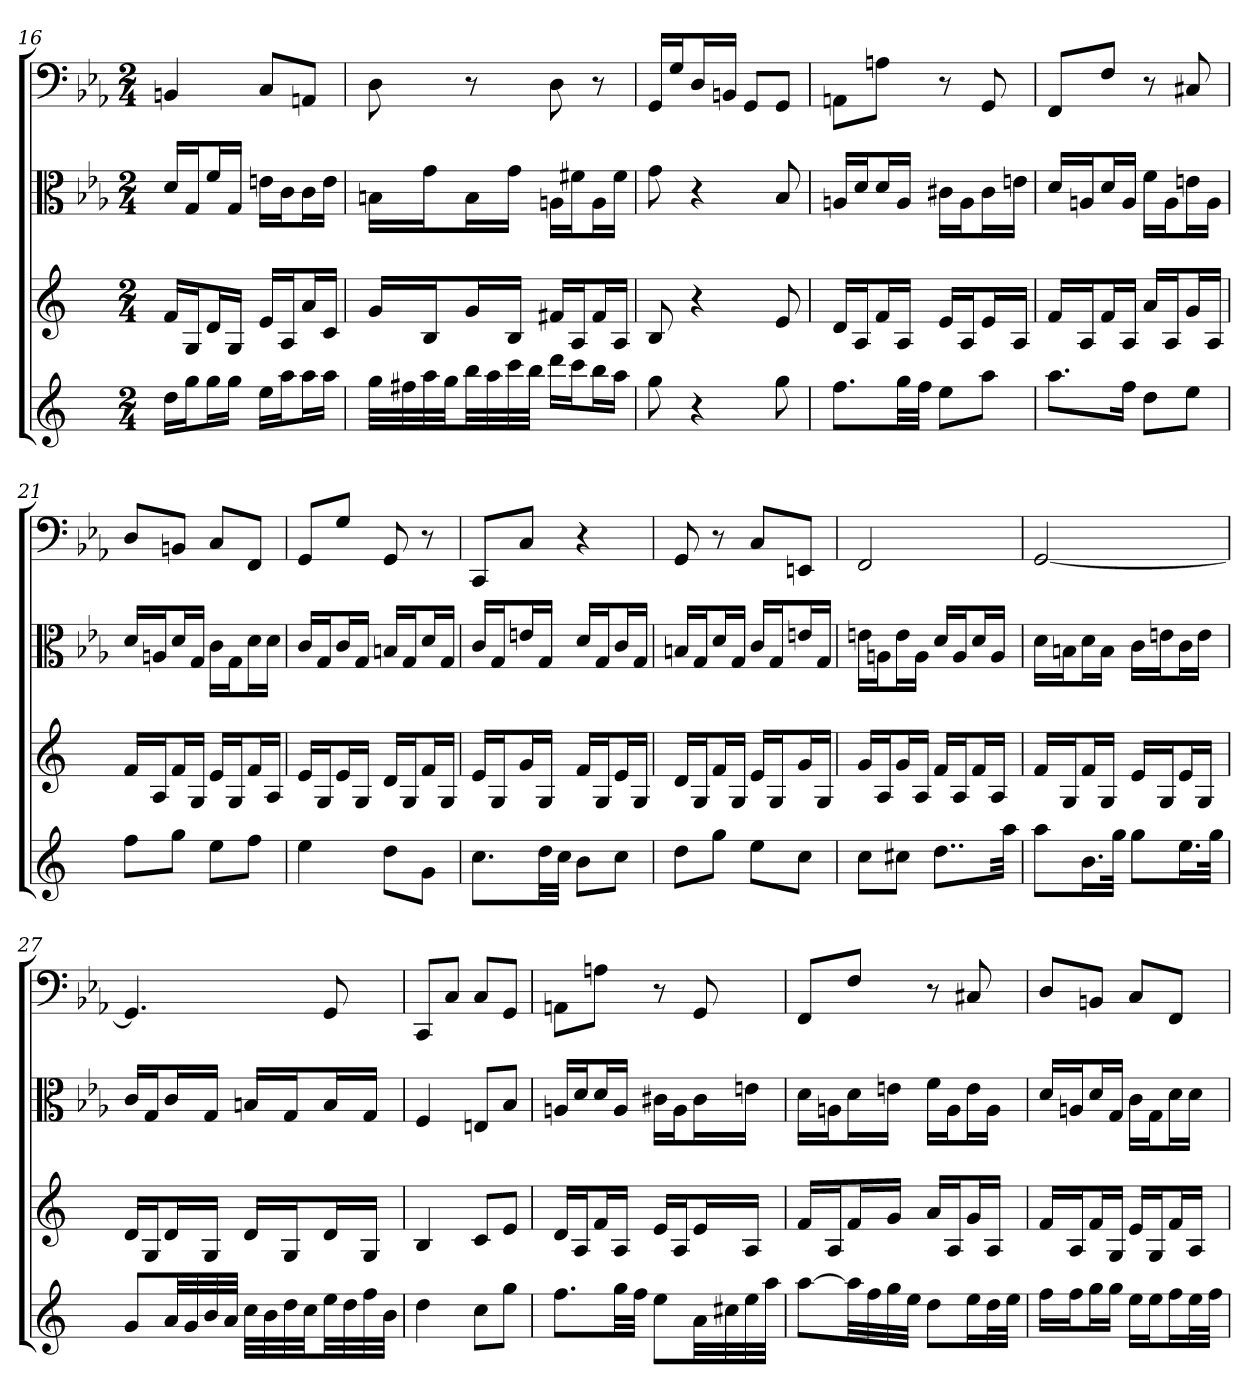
**kern	**kern	**kern	**kern
*part4	*part3	*part2	*part1
*staff4	*staff3	*staff2	*staff1
*	*	*clefC3	*clefF4
*k[]	*k[]	*k[b-e-a-]	*k[b-e-a-]
*M2/4	*M2/4	*M2/4	*M2/4
=16	=16	=16	=16
16ddLL	16fLL	16d/LL	4BBn
16ggJ	16GJ	16G/J	.
16ggL	16dL	16f/L	.
16ggJJ	16GJJ	16G/JJ	.
16eeLL	16eLL	16en\LL	8C/L
16aaJ	16AJ	16c\J	.
16aaL	16aL	16c\L	8AAn/J
16aaJJ	16cJJ	16e\JJ	.
=17	=17	=17	=17
32ggLLL	16gLL	16Bn\LL	8D
32ff#X	.	.	.
32aa	16BJ	16g\J	.
32ggJJ	.	.	.
32bbLL	16gL	16B\L	8r
32aa	.	.	.
32ccc	16BJJ	16g\JJ	.
32bbJJJ	.	.	.
16dddLL	16f#XLL	16An\LL	8D
16cccJ	16AJ	16f#X\J	.
16bbL	16f#L	16A\L	8r
16aaJJ	16AJJ	16f#\JJ	.
=18	=18	=18	=18
8gg	8B	8g	16GG/LL
.	.	.	16G/J
4r	4r	4r	16D/L
.	.	.	16BBn/JJ
.	.	.	8GG/L
8gg	8e	8B-	8GG/J
=19	=19	=19	=19
8.ffL	16dLL	16An/LL	8AAn\L
.	16AJ	16d/J	.
.	16fL	16d/L	8An\J
32ggLL	16AJJ	16A/JJ	.
32ffJJJ	.	.	.
8eeL	16eLL	16c#X\LL	8r
.	16AJ	16A\J	.
8aaJ	16eL	16c#\L	8GG
.	16AJJ	16en\JJ	.
=20	=20	=20	=20
8.aaL	16fLL	16d/LL	8FF/L
.	16AJ	16An/J	.
.	16fL	16d/L	8F/J
16ffJk	16AJJ	16A/JJ	.
8ddL	16aLL	16f\LL	8r
.	16AJ	16A\J	.
8eeJ	16gL	16en\L	8C#X
.	16AJJ	16A\JJ	.
=21	=21	=21	=21
8ffL	16fLL	16d/LL	8D/L
.	16AJ	16An/J	.
8ggJ	16fL	16d/L	8BBn/J
.	16GJJ	16G/JJ	.
8eeL	16eLL	16c\LL	8C/L
.	16GJ	16G\J	.
8ffJ	16fL	16d\L	8FF/J
.	16AJJ	16d\JJ	.
=22	=22	=22	=22
4ee	16eLL	16c/LL	8GG/L
.	16GJ	16G/J	.
.	16eL	16c/L	8G/J
.	16GJJ	16G/JJ	.
8ddL	16dLL	16Bn/LL	8GG
.	16GJ	16G/J	.
8gJ	16fL	16d/L	8r
.	16GJJ	16G/JJ	.
=23	=23	=23	=23
8.ccL	16eLL	16c/LL	8CC/L
.	16GJ	16G/J	.
.	16gL	16en/L	8C/J
32ddLL	16GJJ	16G/JJ	.
32ccJJJ	.	.	.
8bL	16fLL	16d/LL	4r
.	16GJ	16G/J	.
8ccJ	16eL	16c/L	.
.	16GJJ	16G/JJ	.
=24	=24	=24	=24
8ddL	16dLL	16Bn/LL	8GG
.	16GJ	16G/J	.
8ggJ	16fL	16d/L	8r
.	16GJJ	16G/JJ	.
8eeL	16eLL	16c/LL	8C/L
.	16GJ	16G/J	.
8ccJ	16gL	16en/L	8EEn/J
.	16GJJ	16G/JJ	.
=25	=25	=25	=25
8ccL	16gLL	16en\LL	2FF
.	16AJ	16An\J	.
8cc#XJ	16gL	16e\L	.
.	16AJJ	16A\JJ	.
8..ddL	16fLL	16d/LL	.
.	16AJ	16A/J	.
.	16fL	16d/L	.
.	16AJJ	16A/JJ	.
32aaJkk	.	.	.
=26	=26	=26	=26
8aaL	16fLL	16d\LL	[2GG
.	16GJ	16Bn\J	.
16.bL	16fL	16d\L	.
.	16GJJ	16B\JJ	.
32ggJJk	.	.	.
8ggL	16eLL	16c\LL	.
.	16GJ	16en\J	.
16.eeL	16eL	16c\L	.
.	16GJJ	16e\JJ	.
32ggJJk	.	.	.
=27	=27	=27	=27
8gL	16dLL	16c/LL	4.GG]
.	16GJ	16G/J	.
32aLL	16dL	16c/L	.
32g	.	.	.
32b	16GJJ	16G/JJ	.
32aJJJ	.	.	.
32ccLLL	16dLL	16Bn/LL	.
32b	.	.	.
32dd	16GJ	16G/J	.
32ccJJ	.	.	.
32eeLL	16dL	16B/L	8GG
32dd	.	.	.
32ff	16GJJ	16G/JJ	.
32bJJJ	.	.	.
=28	=28	=28	=28
4dd	4B	4F	8CC/L
.	.	.	8C/J
8ccL	8cL	8En/L	8C/L
8ggJ	8eJ	8B-/J	8GG/J
=29	=29	=29	=29
8.ffL	16dLL	16An/LL	8AAn\L
.	16AJ	16d/J	.
.	16fL	16d/L	8An\J
32ggLL	16AJJ	16A/JJ	.
32ffJJJ	.	.	.
8eeL	16eLL	16c#X\LL	8r
.	16AJ	16A\J	.
32aLL	16eL	16c#\L	8GG
32cc#X	.	.	.
32ee	16AJJ	16en\JJ	.
32aaJJJ	.	.	.
=30	=30	=30	=30
[8aaL	16fLL	16d\LL	8FF/L
.	16AJ	16An\J	.
32aaLL]	16fL	16d\L	8F/J
32ff	.	.	.
32gg	16gJJ	16en\JJ	.
32eeJJJ	.	.	.
8ddL	16aLL	16f\LL	8r
.	16AJ	16A\J	.
16eeL	16gL	16e\L	8C#X
32ddL	16AJJ	16A\JJ	.
32eeJJJ	.	.	.
=31	=31	=31	=31
16ffLL	16fLL	16d/LL	8D/L
16ffJ	16AJ	16An/J	.
16ggL	16fL	16d/L	8BBn/J
16ggJJ	16GJJ	16G/JJ	.
16eeLL	16eLL	16c\LL	8C/L
16eeJ	16GJ	16G\J	.
16ffL	16fL	16d\L	8FF/J
32eeL	16AJJ	16d\JJ	.
32ffJJJ	.	.	.
=	=	=	=
*-	*-	*-	*-
